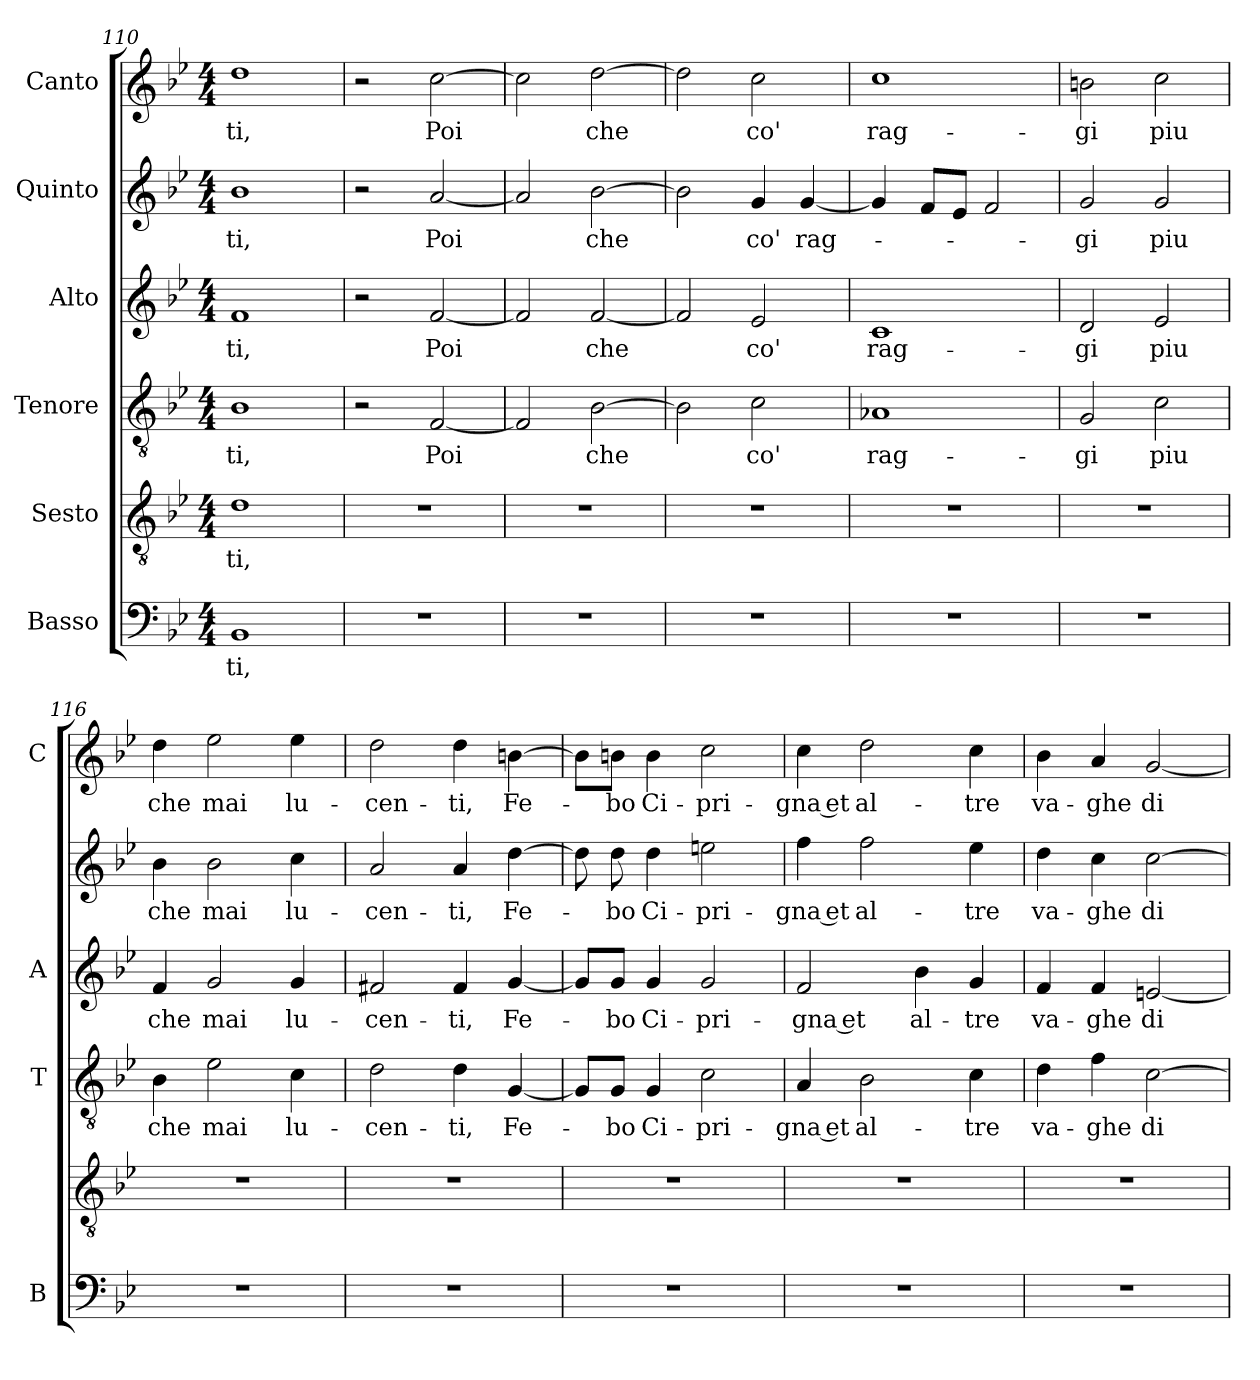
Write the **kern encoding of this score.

**kern	**text	**kern	**text	**kern	**text	**kern	**text	**kern	**text	**kern	**text
*part6	*part6	*part5	*part5	*part4	*part4	*part3	*part3	*part2	*part2	*part1	*part1
*staff6	*staff6	*staff5	*staff5	*staff4	*staff4	*staff3	*staff3	*staff2	*staff2	*staff1	*staff1
*I"Basso	*	*I"Sesto	*	*I"Tenore	*	*I"Alto	*	*I"Quinto	*	*I"Canto	*
*I'B	*	*	*	*I'T	*	*I'A	*	*	*	*I'C	*
*clefF4	*	*clefGv2	*	*clefGv2	*	*clefG2	*	*clefG2	*	*clefG2	*
*k[b-e-]	*	*k[b-e-]	*	*k[b-e-]	*	*k[b-e-]	*	*k[b-e-]	*	*k[b-e-]	*
*B-:	*	*B-:	*	*B-:	*	*B-:	*	*B-:	*	*B-:	*
*M4/4	*	*M4/4	*	*M4/4	*	*M4/4	*	*M4/4	*	*M4/4	*
=110	=110	=110	=110	=110	=110	=110	=110	=110	=110	=110	=110
!	!LO:LY:b	!	!LO:LY:b	!	!LO:LY:b	!	!LO:LY:b	!	!LO:LY:b	!	!LO:LY:b
1BB-	-ti,	1d	-ti,	1B-	-ti,	1f	-ti,	1b-	-ti,	1dd	-ti,
=111	=111	=111	=111	=111	=111	=111	=111	=111	=111	=111	=111
1r	.	1r	.	2r	.	2r	.	2r	.	2r	.
!	!	!	!	!	!LO:LY:b	!	!LO:LY:b	!	!LO:LY:b	!	!LO:LY:b
.	.	.	.	[2F/	Poi	[2f/	Poi	[2a/	Poi	[2cc\	Poi
=112	=112	=112	=112	=112	=112	=112	=112	=112	=112	=112	=112
1r	.	1r	.	2F/]	.	2f/]	.	2a/]	.	2cc\]	.
!	!	!	!	!	!LO:LY:b	!	!LO:LY:b	!	!LO:LY:b	!	!LO:LY:b
.	.	.	.	[2B-\	che	[2f/	che	[2b-\	che	[2dd\	che
=113	=113	=113	=113	=113	=113	=113	=113	=113	=113	=113	=113
1r	.	1r	.	2B-\]	.	2f/]	.	2b-\]	.	2dd\]	.
!	!	!	!	!	!LO:LY:b	!	!LO:LY:b	!	!LO:LY:b	!	!LO:LY:b
.	.	.	.	2c\	co'	2e-/	co'	4g/	co'	2cc\	co'
!	!	!	!	!	!	!	!	!	!LO:LY:b	!	!
.	.	.	.	.	.	.	.	[4g/	rag-	.	.
=114	=114	=114	=114	=114	=114	=114	=114	=114	=114	=114	=114
!	!	!	!	!	!LO:LY:b	!	!LO:LY:b	!	!	!	!LO:LY:b
1r	.	1r	.	1A-X	rag-	1c	rag-	4g/]	.	1cc	rag-
.	.	.	.	.	.	.	.	8f/L	.	.	.
.	.	.	.	.	.	.	.	8e-/J	.	.	.
.	.	.	.	.	.	.	.	2f/	.	.	.
=115	=115	=115	=115	=115	=115	=115	=115	=115	=115	=115	=115
!	!	!	!	!	!LO:LY:b	!	!LO:LY:b	!	!LO:LY:b	!	!LO:LY:b
1r	.	1r	.	2G/	-gi	2d/	-gi	2g/	-gi	2bn\	-gi
!	!	!	!	!	!LO:LY:b	!	!LO:LY:b	!	!LO:LY:b	!	!LO:LY:b
.	.	.	.	2c\	piu	2e-/	piu	2g/	piu	2cc\	piu
=116	=116	=116	=116	=116	=116	=116	=116	=116	=116	=116	=116
!	!	!	!	!	!LO:LY:b	!	!LO:LY:b	!	!LO:LY:b	!	!LO:LY:b
1r	.	1r	.	4B-\	che	4f/	che	4b-\	che	4dd\	che
!	!	!	!	!	!LO:LY:b	!	!LO:LY:b	!	!LO:LY:b	!	!LO:LY:b
.	.	.	.	2e-\	mai	2g/	mai	2b-\	mai	2ee-\	mai
!	!	!	!	!	!LO:LY:b	!	!LO:LY:b	!	!LO:LY:b	!	!LO:LY:b
.	.	.	.	4c\	lu-	4g/	lu-	4cc\	lu-	4ee-\	lu-
=117	=117	=117	=117	=117	=117	=117	=117	=117	=117	=117	=117
!	!	!	!	!	!LO:LY:b	!	!LO:LY:b	!	!LO:LY:b	!	!LO:LY:b
1r	.	1r	.	2d\	-cen-	2f#X/	-cen-	2a/	-cen-	2dd\	-cen-
!	!	!	!	!	!LO:LY:b	!	!LO:LY:b	!	!LO:LY:b	!	!LO:LY:b
.	.	.	.	4d\	-ti,	4f#/	-ti,	4a/	-ti,	4dd\	-ti,
!	!	!	!	!	!LO:LY:b	!	!LO:LY:b	!	!LO:LY:b	!	!LO:LY:b
.	.	.	.	[4G/	Fe-	[4g/	Fe-	[4dd\	Fe-	[4bn\	Fe-
!!LO:PB:g=z
=118	=118	=118	=118	=118	=118	=118	=118	=118	=118	=118	=118
1r	.	1r	.	8G/L]	.	8g/L]	.	8dd\]	.	8b\L]	.
!	!	!	!	!	!LO:LY:b	!	!LO:LY:b	!	!LO:LY:b	!	!LO:LY:b
.	.	.	.	8G/J	-bo	8g/J	-bo	8dd\	-bo	8bn\J	-bo
!	!	!	!	!	!LO:LY:b	!	!LO:LY:b	!	!LO:LY:b	!	!LO:LY:b
.	.	.	.	4G/	Ci-	4g/	Ci-	4dd\	Ci-	4b\	Ci-
!	!	!	!	!	!LO:LY:b	!	!LO:LY:b	!	!LO:LY:b	!	!LO:LY:b
.	.	.	.	2c\	-pri-	2g/	-pri-	2een\	-pri-	2cc\	-pri-
=119	=119	=119	=119	=119	=119	=119	=119	=119	=119	=119	=119
!	!	!	!	!	!LO:LY:b	!	!LO:LY:b	!	!LO:LY:b	!	!LO:LY:b
1r	.	1r	.	4A/	-gna et	2f/	-gna et	4ff\	-gna et	4cc\	-gna et
!	!	!	!	!	!LO:LY:b	!	!	!	!LO:LY:b	!	!LO:LY:b
.	.	.	.	2B-\	al-	.	.	2ff\	al-	2dd\	al-
!	!	!	!	!	!	!	!LO:LY:b	!	!	!	!
.	.	.	.	.	.	4b-\	al-	.	.	.	.
!	!	!	!	!	!LO:LY:b	!	!LO:LY:b	!	!LO:LY:b	!	!LO:LY:b
.	.	.	.	4c\	-tre	4g/	-tre	4ee-\	-tre	4cc\	-tre
=120	=120	=120	=120	=120	=120	=120	=120	=120	=120	=120	=120
!	!	!	!	!	!LO:LY:b	!	!LO:LY:b	!	!LO:LY:b	!	!LO:LY:b
1r	.	1r	.	4d\	va-	4f/	va-	4dd\	va-	4b-\	va-
!	!	!	!	!	!LO:LY:b	!	!LO:LY:b	!	!LO:LY:b	!	!LO:LY:b
.	.	.	.	4f\	-ghe	4f/	-ghe	4cc\	-ghe	4a/	-ghe
!	!	!	!	!	!LO:LY:b	!	!LO:LY:b	!	!LO:LY:b	!	!LO:LY:b
.	.	.	.	[2c\	di-	[2en/	di-	[2cc\	di-	[2g/	di-
=	=	=	=	=	=	=	=	=	=	=	=
*-	*-	*-	*-	*-	*-	*-	*-	*-	*-	*-	*-
